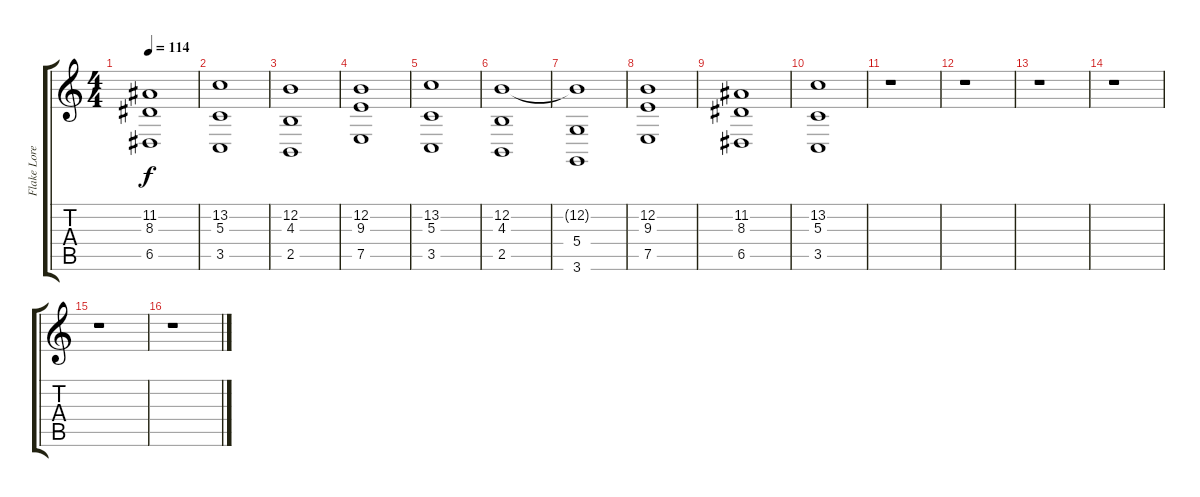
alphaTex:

\track ("Flake Lorenz [Keyboard]" "Flake Lore") {instrument stringensemble2}
\staff {score tabs}
\tuning (E4 B3 G3 D3 A2 E2) {hide}
\ts (4 4)
\tempo 114
\clef g2
\ks c
(11.2 8.3 6.5).1{dy f} |
(13.2 5.3 3.5).1 |
(12.2 4.3 2.5).1 |
(12.2 9.3 7.5).1 |
(13.2 5.3 3.5).1 |
(12.2 4.3 2.5).1 |
(12.2{t} 5.4 3.6).1 |
(12.2 9.3 7.5).1 |
(11.2 8.3 6.5).1 |
(13.2 5.3 3.5).1 |
r.1 |
r.1 |
r.1 |
r.1 |
r.1 |
r.1
